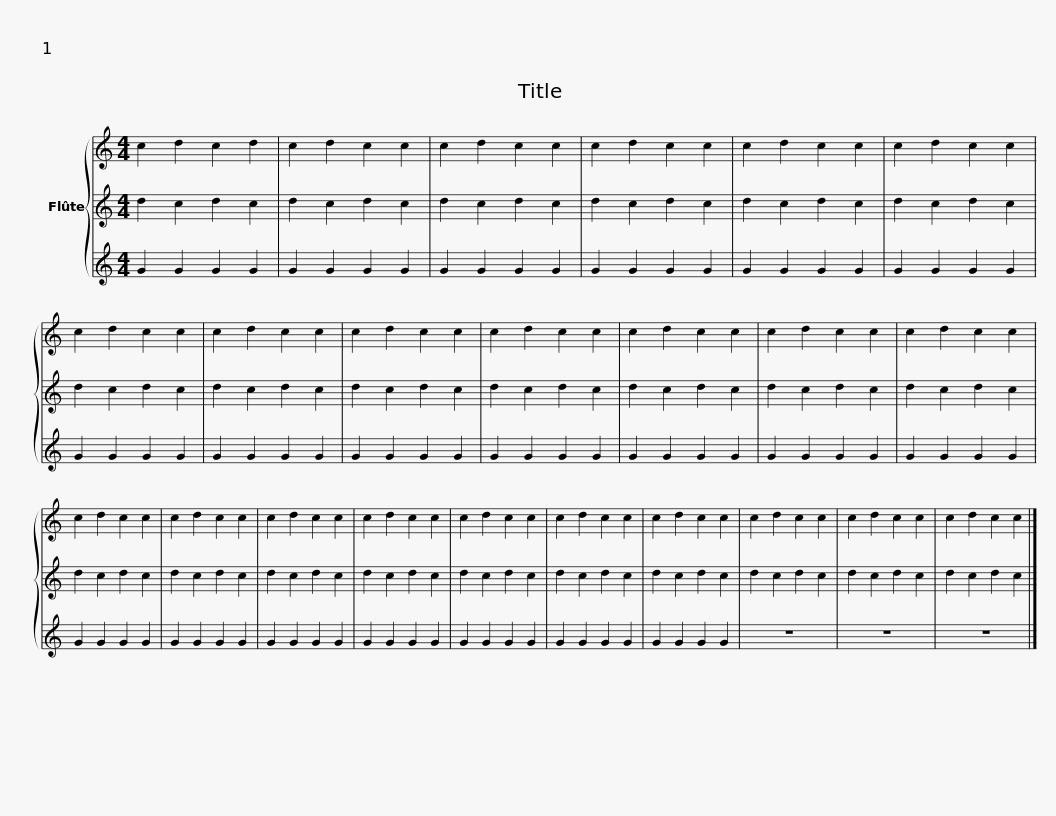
X:1
%%score { 1 | 2 | 3 }
L:1/8
M:4/4
I:linebreak $
K:C
V:1 treble
V:2 treble
V:3 treble
V:1
 c2 d2 c2 d2 | c2 d2 c2 c2 | c2 d2 c2 c2 | c2 d2 c2 c2 | c2 d2 c2 c2 | %5
 c2 d2 c2 c2 | c2 d2 c2 c2 | c2 d2 c2 c2 | c2 d2 c2 c2 | c2 d2 c2 c2 |$ %10
 c2 d2 c2 c2 | c2 d2 c2 c2 | c2 d2 c2 c2 | c2 d2 c2 c2 | c2 d2 c2 c2 | %15
 c2 d2 c2 c2 | c2 d2 c2 c2 | c2 d2 c2 c2 | c2 d2 c2 c2 | c2 d2 c2 c2 |$ %20
 c2 d2 c2 c2 | c2 d2 c2 c2 | c2 d2 c2 c2 |] %23
V:2
 d2 c2 d2 c2 | d2 c2 d2 c2 | d2 c2 d2 c2 | d2 c2 d2 c2 | d2 c2 d2 c2 | %5
 d2 c2 d2 c2 | d2 c2 d2 c2 | d2 c2 d2 c2 | d2 c2 d2 c2 | d2 c2 d2 c2 |$ %10
 d2 c2 d2 c2 | d2 c2 d2 c2 | d2 c2 d2 c2 | d2 c2 d2 c2 | d2 c2 d2 c2 | %15
 d2 c2 d2 c2 | d2 c2 d2 c2 | d2 c2 d2 c2 | d2 c2 d2 c2 | d2 c2 d2 c2 |$ %20
 d2 c2 d2 c2 | d2 c2 d2 c2 | d2 c2 d2 c2 |] %23
V:3
 G2 G2 G2 G2 | G2 G2 G2 G2 | G2 G2 G2 G2 | G2 G2 G2 G2 | G2 G2 G2 G2 | %5
 G2 G2 G2 G2 | G2 G2 G2 G2 | G2 G2 G2 G2 | G2 G2 G2 G2 | G2 G2 G2 G2 |$ %10
 G2 G2 G2 G2 | G2 G2 G2 G2 | G2 G2 G2 G2 | G2 G2 G2 G2 | G2 G2 G2 G2 | %15
 G2 G2 G2 G2 | G2 G2 G2 G2 | G2 G2 G2 G2 | G2 G2 G2 G2 | G2 G2 G2 G2 |$ %20
 z8 | z8 | z8 |] %23
